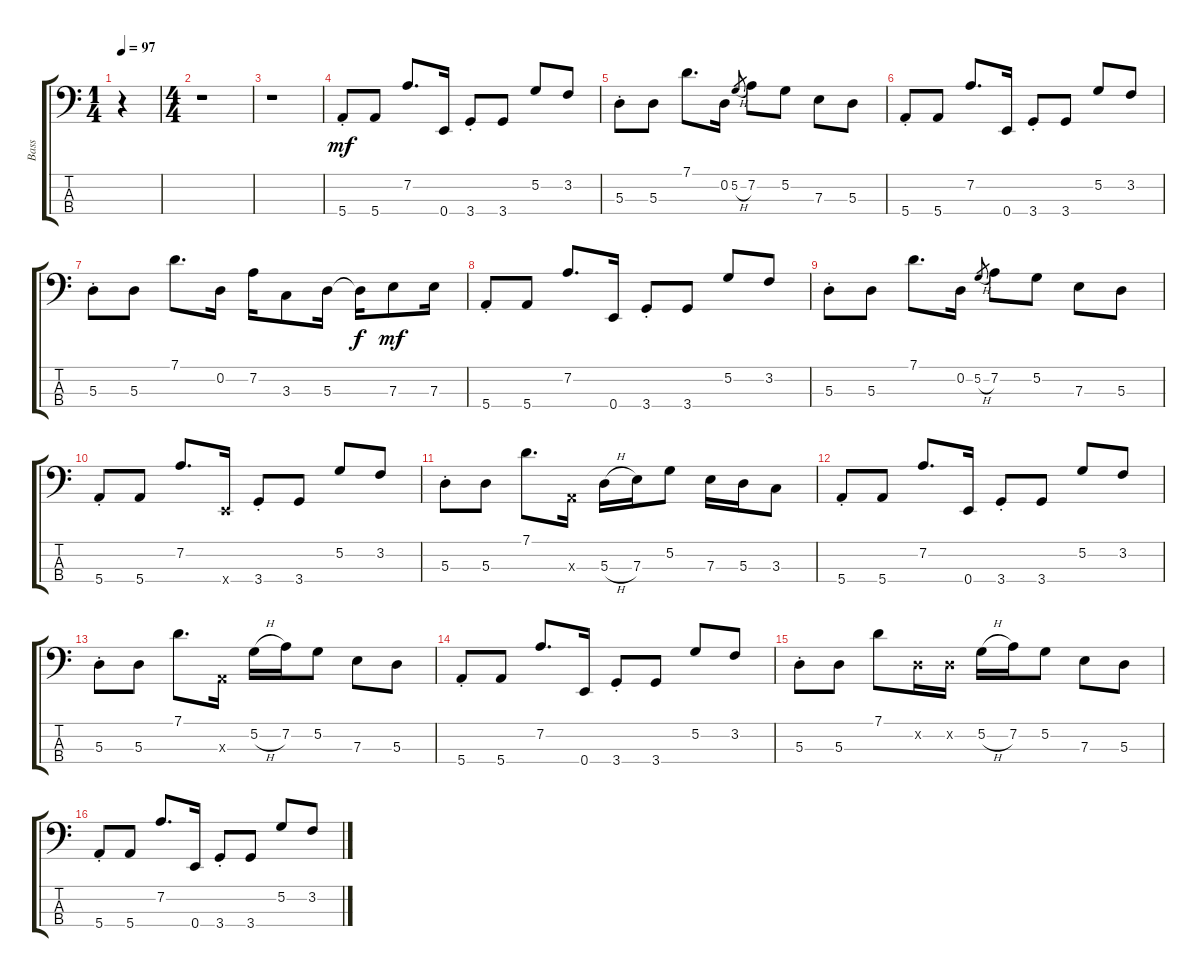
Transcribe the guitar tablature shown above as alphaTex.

\track ("Bass" "Bass") {instrument electricbassfinger}
\staff {score tabs}
\tuning (G2 D2 A1 E1) {hide}
\ts (1 4)
\tempo 97
\clef f4
\ks aminor
r.4{dy mf instrument electricbassfinger} |
\ts (4 4)
r.1{instrument electricbassfinger} |
r.1 |
5.4{st}.8 5.4.8 7.2.8{d} 0.4.16 3.4{st}.8{beam Up} 3.4.8{beam Up} 5.2.8{beam Up} 3.2.8{beam Up} |
5.3{st}.8 5.3.8 7.1.8{d} 0.2.16 5.2{h}.8{gr} 7.2.8 5.2.8 7.3.8 5.3.8 |
5.4{st}.8 5.4.8 7.2.8{d} 0.4.16 3.4{st}.8{beam Up} 3.4.8{beam Up} 5.2.8{beam Up} 3.2.8{beam Up} |
5.3{st}.8 5.3.8 7.1.8{d} 0.2.16 7.2.16 3.3.8 5.3.16 5.3{t}.16{dy f} 7.3.8{dy mf} 7.3.16 |
5.4{st}.8{instrument electricbassfinger} 5.4.8 7.2.8{d} 0.4.16 3.4{st}.8{beam Up} 3.4.8{beam Up} 5.2.8{beam Up} 3.2.8{beam Up} |
5.3{st}.8 5.3.8 7.1.8{d} 0.2.16 5.2{h}.8{gr} 7.2.8 5.2.8 7.3.8 5.3.8 |
5.4{st}.8 5.4.8 7.2.8{d} 0.4{x}.16 3.4{st}.8{beam Up} 3.4.8{beam Up} 5.2.8{beam Up} 3.2.8{beam Up} |
5.3{st}.8 5.3.8 7.1.8{d} 0.3{x}.16 5.3{h}.16 7.3.16 5.2.8 7.3.16 5.3.16 3.3.8 |
5.4{st}.8 5.4.8 7.2.8{d} 0.4.16 3.4{st}.8{beam Up} 3.4.8{beam Up} 5.2.8{beam Up} 3.2.8{beam Up} |
5.3{st}.8 5.3.8 7.1.8{d} 0.3{x}.16 5.2{h}.16 7.2.16 5.2.8 7.3.8 5.3.8 |
5.4{st}.8 5.4.8 7.2.8{d} 0.4.16 3.4{st}.8{beam Up} 3.4.8{beam Up} 5.2.8{beam Up} 3.2.8{beam Up} |
5.3{st}.8 5.3.8 7.1.8 0.2{x}.16 0.2{x}.16 5.2{h}.16 7.2.16 5.2.8 7.3.8 5.3.8 |
5.4{st}.8{instrument electricbassfinger} 5.4.8 7.2.8{d} 0.4.16 3.4{st}.8{beam Up} 3.4.8{beam Up} 5.2.8{beam Up} 3.2.8{beam Up}
